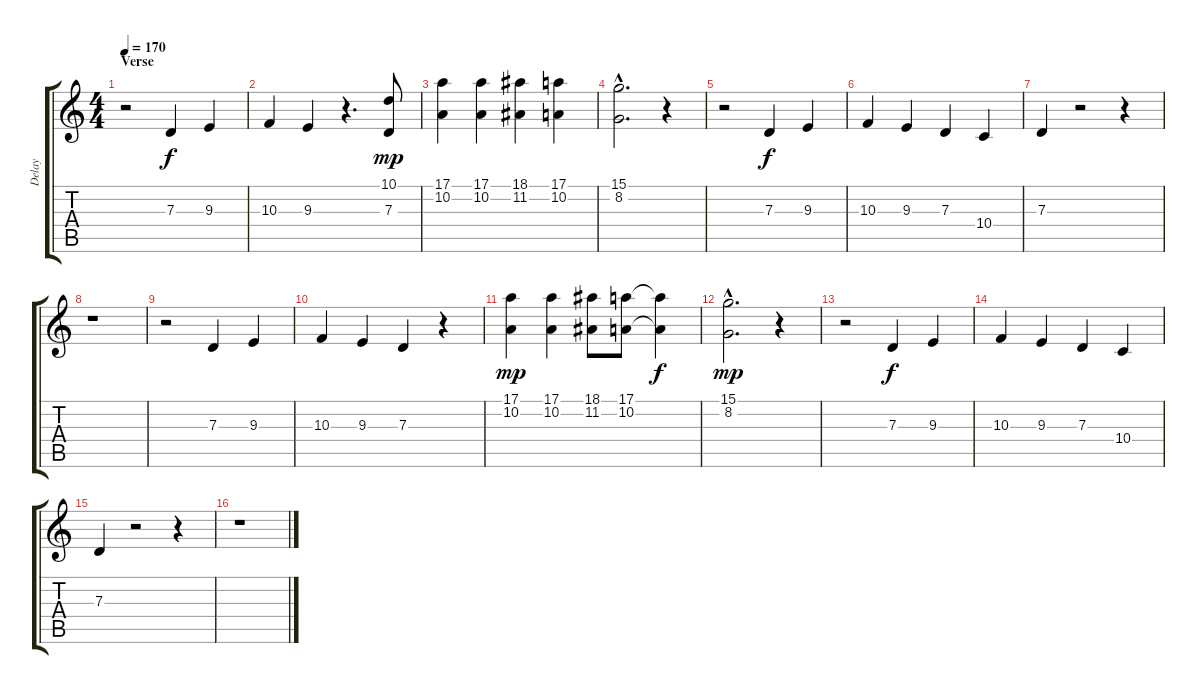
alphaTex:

\track ("Delay" "Delay") {instrument pad2warm}
\staff {score tabs}
\tuning (E4 B3 G3 D3 A2 E2) {hide}
\ts (4 4)
\section ("" "Verse")
\tempo 170
\clef g2
\ks c
r.2{dy mf} 7.3.4{dy f} 9.3.4 |
10.3.4 9.3.4 r.4{d} (10.1 7.3).8{dy mp} |
(17.1 10.2).4 (17.1 10.2).4 (18.1 11.2).4 (17.1 10.2).4 |
(15.1{hac} 8.2{hac}).2{d} r.4 |
r.2 7.3.4{dy f} 9.3.4 |
10.3.4 9.3.4 7.3.4 10.4.4 |
7.3.4 r.2 r.4 |
r.1 |
r.2 7.3.4 9.3.4 |
10.3.4 9.3.4 7.3.4 r.4 |
(17.1 10.2).4{dy mp} (17.1 10.2).4 (18.1 11.2).8 (17.1 10.2).8 (17.1{t} 10.2{t}).4{dy f} |
(15.1{hac} 8.2{hac}).2{d dy mp} r.4 |
r.2 7.3.4{dy f} 9.3.4 |
10.3.4 9.3.4 7.3.4 10.4.4 |
7.3.4 r.2 r.4 |
r.1
